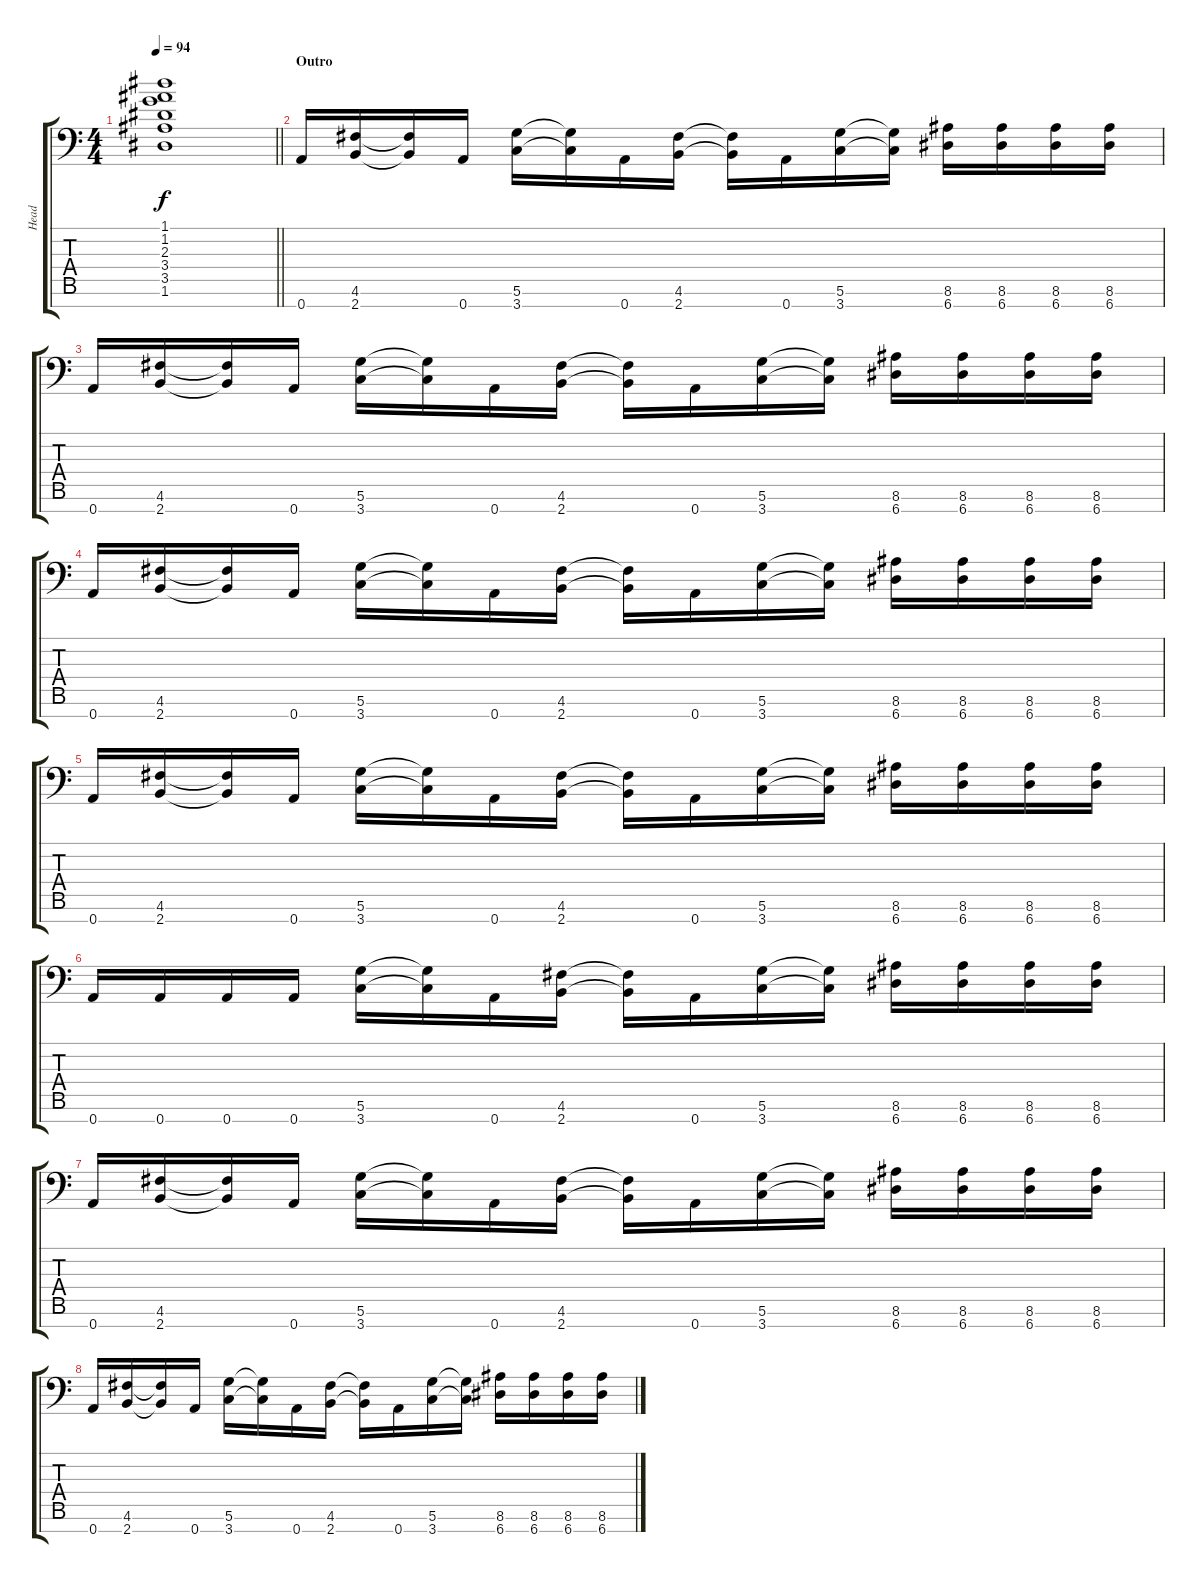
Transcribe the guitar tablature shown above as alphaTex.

\track ("Head" "Head") {instrument distortionguitar}
\staff {score tabs}
\tuning (D4 A3 F3 C3 G2 D2 A1) {hide}
\ts (4 4)
\tempo 94
\clef f4
\barLineRight lightlight
\ks c
(1.1 1.2 2.3 3.4 3.5 1.6).1{dy f} |
\section ("" "Outro")
0.7.16 (4.6 2.7).16 (4.6{t} 2.7{t}).16 0.7.16 (5.6 3.7).16 (5.6{t} 3.7{t}).16 0.7.16 (4.6 2.7).16 (4.6{t} 2.7{t}).16 0.7.16 (5.6 3.7).16 (5.6{t} 3.7{t}).16 (8.6 6.7).16 (8.6 6.7).16 (8.6 6.7).16 (8.6 6.7).16 |
0.7.16 (4.6 2.7).16 (4.6{t} 2.7{t}).16 0.7.16 (5.6 3.7).16 (5.6{t} 3.7{t}).16 0.7.16 (4.6 2.7).16 (4.6{t} 2.7{t}).16 0.7.16 (5.6 3.7).16 (5.6{t} 3.7{t}).16 (8.6 6.7).16 (8.6 6.7).16 (8.6 6.7).16 (8.6 6.7).16 |
0.7.16 (4.6 2.7).16 (4.6{t} 2.7{t}).16 0.7.16 (5.6 3.7).16 (5.6{t} 3.7{t}).16 0.7.16 (4.6 2.7).16 (4.6{t} 2.7{t}).16 0.7.16 (5.6 3.7).16 (5.6{t} 3.7{t}).16 (8.6 6.7).16 (8.6 6.7).16 (8.6 6.7).16 (8.6 6.7).16 |
0.7.16 (4.6 2.7).16 (4.6{t} 2.7{t}).16 0.7.16 (5.6 3.7).16 (5.6{t} 3.7{t}).16 0.7.16 (4.6 2.7).16 (4.6{t} 2.7{t}).16 0.7.16 (5.6 3.7).16 (5.6{t} 3.7{t}).16 (8.6 6.7).16 (8.6 6.7).16 (8.6 6.7).16 (8.6 6.7).16 |
0.7.16 0.7.16 0.7.16 0.7.16 (5.6 3.7).16 (5.6{t} 3.7{t}).16 0.7.16 (4.6 2.7).16 (4.6{t} 2.7{t}).16 0.7.16 (5.6 3.7).16 (5.6{t} 3.7{t}).16 (8.6 6.7).16 (8.6 6.7).16 (8.6 6.7).16 (8.6 6.7).16 |
0.7.16 (4.6 2.7).16 (4.6{t} 2.7{t}).16 0.7.16 (5.6 3.7).16 (5.6{t} 3.7{t}).16 0.7.16 (4.6 2.7).16 (4.6{t} 2.7{t}).16 0.7.16 (5.6 3.7).16 (5.6{t} 3.7{t}).16 (8.6 6.7).16 (8.6 6.7).16 (8.6 6.7).16 (8.6 6.7).16 |
0.7.16 (4.6 2.7).16 (4.6{t} 2.7{t}).16 0.7.16 (5.6 3.7).16 (5.6{t} 3.7{t}).16 0.7.16 (4.6 2.7).16 (4.6{t} 2.7{t}).16 0.7.16 (5.6 3.7).16 (5.6{t} 3.7{t}).16 (8.6 6.7).16 (8.6 6.7).16 (8.6 6.7).16 (8.6 6.7).16
